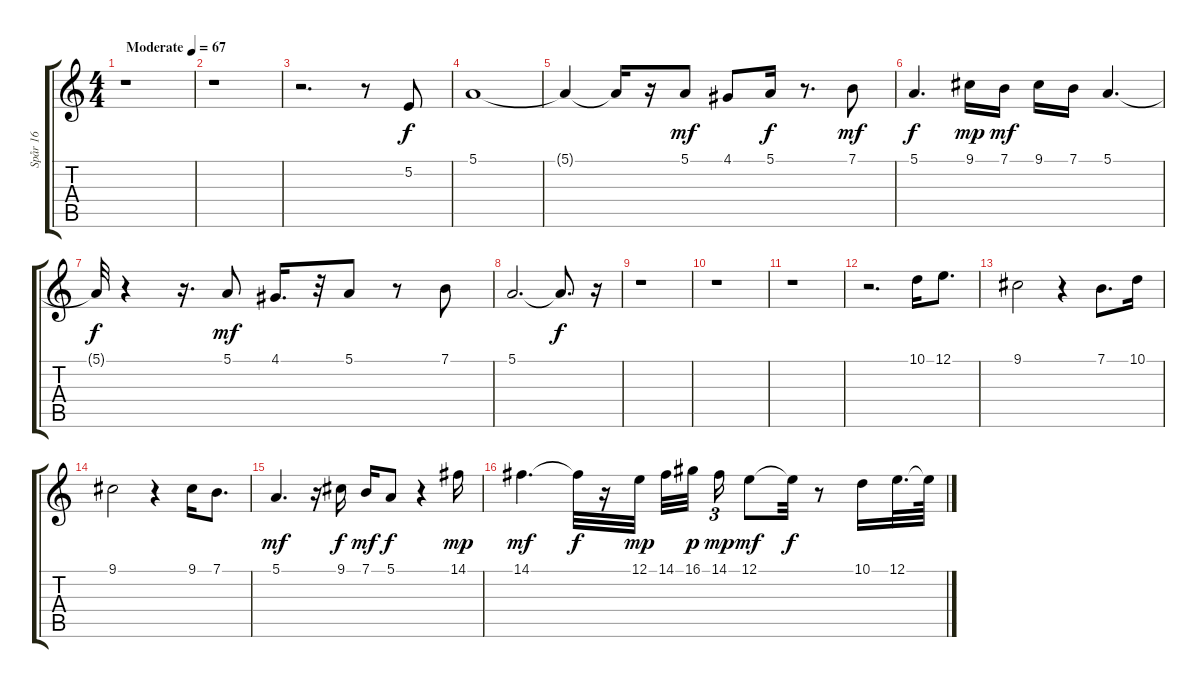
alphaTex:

\track ("Spår 16" "Spår 16") {instrument flute}
\staff {score tabs}
\tuning (E4 B3 G3 D3 A2 E2) {hide}
\ts (4 4)
\tempo (67 "Moderate")
\clef g2
\ks c
r.1{dy f instrument flute} |
r.1 |
r.2{d} r.8 5.2.8 |
5.1.1 |
5.1{t}.4 5.1{t}.16 r.16 5.1.8{dy mf} 4.1.8 5.1.16{dy f} r.8{d} 7.1.8{dy mf} |
5.1.4{d dy f} 9.1.16{dy mp} 7.1.16{dy mf} 9.1.16 7.1.16 5.1.4{d} |
5.1{t}.32{dy f} r.4 r.16{d} 5.1.8{dy mf} 4.1.16{d} r.32 5.1.8 r.8 7.1.8 |
5.1.2{d} 5.1{t}.8{d dy f} r.16 |
r.1 |
r.1 |
r.1 |
r.2{d} 10.1.16 12.1.8{d} |
9.1.2 r.4 7.1.8{d} 10.1.16 |
9.1.2 r.4 9.1.16 7.1.8{d} |
5.1.4{d dy mf} r.16 9.1.16{dy f} 7.1.16{dy mf} 5.1.8{dy f} r.4 14.1.16{dy mp} |
14.1.4{d dy mf} 14.1{t}.32{dy f} r.16 12.1.32{dy mp} 14.1.32 16.1.32{dy p beam splitsecondary} 14.1.16{tu (3 2) dy mp} 12.1.8{dy mf} 12.1{t}.32{dy f} r.8 10.1.16 12.1.32{d} 12.1{t}.64
